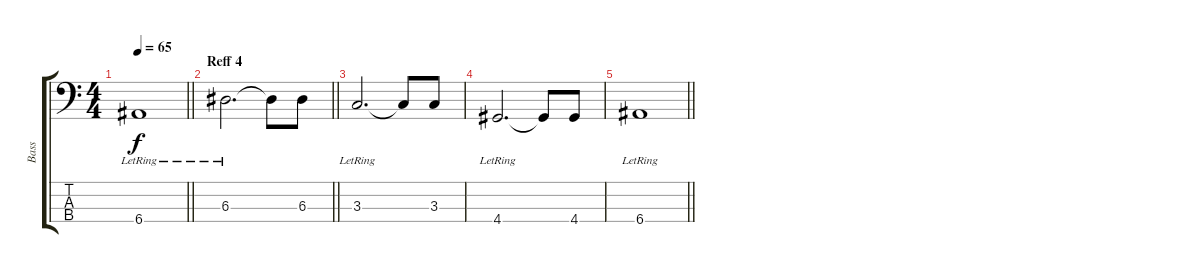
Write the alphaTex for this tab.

\track ("Bass" "Bass") {instrument electricbassfinger}
\staff {score tabs}
\tuning (G2 D2 A1 E1) {hide}
\ts (4 4)
\tempo 65
\clef f4
\barLineRight lightlight
\ks c
6.4{lr}.1{dy f} |
\section ("" "Reff 4")
\barLineRight lightlight
6.3{lr}.2{d} 6.3{t}.8 6.3.8 |
3.3{lr}.2{d} 3.3{t}.8 3.3.8 |
4.4{lr}.2{d} 4.4{t}.8 4.4.8 |
\barLineRight lightlight
6.4{lr}.1
